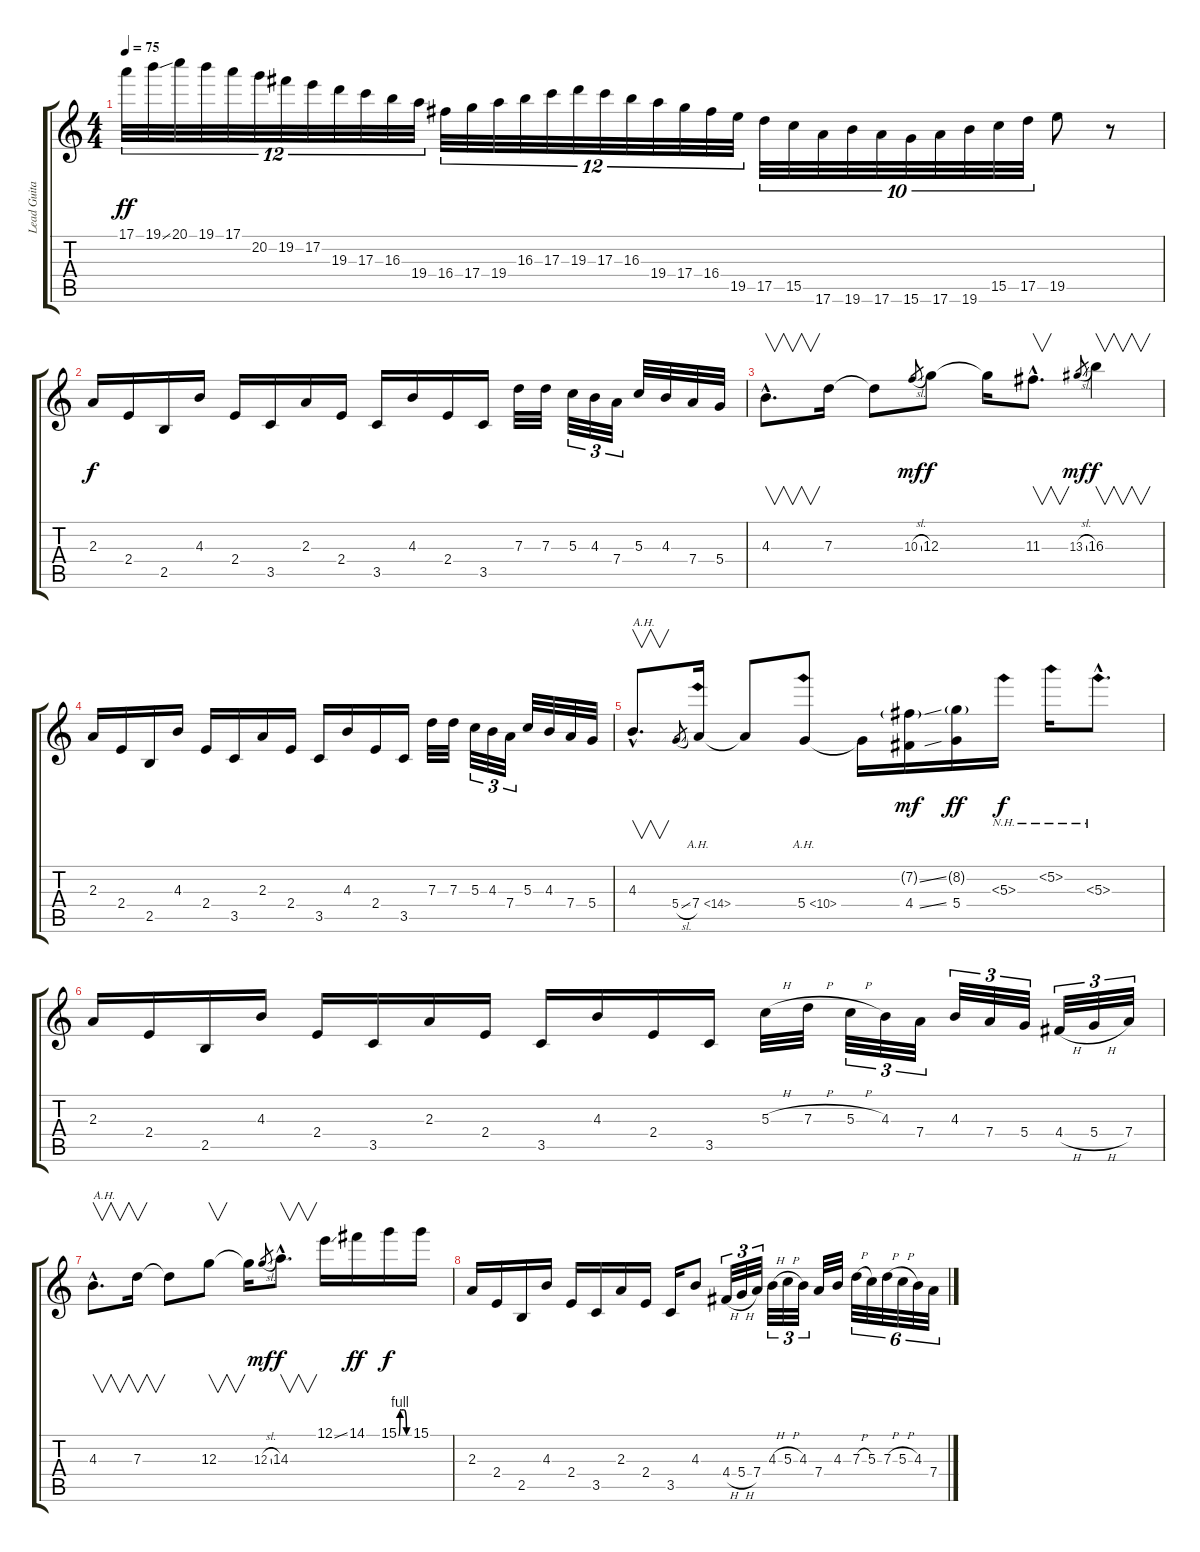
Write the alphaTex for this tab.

\track ("Lead Guitar I" "Lead Guita") {instrument overdrivenguitar}
\staff {score tabs}
\tuning (E4 B3 G3 D3 A2 E2) {hide}
\ts (4 4)
\tempo 75
\clef g2
\ks c
17.1.32{tu (12 8) dy ff} 19.1{ss}.32{tu (12 8)} 20.1.32{tu (12 8)} 19.1.32{tu (12 8)} 17.1.32{tu (12 8)} 20.2.32{tu (12 8)} 19.2.32{tu (12 8)} 17.2.32{tu (12 8)} 19.3.32{tu (12 8)} 17.3.32{tu (12 8)} 16.3.32{tu (12 8)} 19.4.32{tu (12 8)} 16.4.32{tu (12 8)} 17.4.32{tu (12 8)} 19.4.32{tu (12 8)} 16.3.32{tu (12 8)} 17.3.32{tu (12 8)} 19.3.32{tu (12 8)} 17.3.32{tu (12 8)} 16.3.32{tu (12 8)} 19.4.32{tu (12 8)} 17.4.32{tu (12 8)} 16.4.32{tu (12 8)} 19.5.32{tu (12 8)} 17.5.32{tu (10 8)} 15.5.32{tu (10 8)} 17.6.32{tu (10 8)} 19.6.32{tu (10 8)} 17.6.32{tu (10 8)} 15.6.32{tu (10 8)} 17.6.32{tu (10 8)} 19.6.32{tu (10 8)} 15.5.32{tu (10 8)} 17.5.32{tu (10 8)} 19.5.8 r.8 |
2.3.16{dy f} 2.4.16 2.5.16 4.3.16 2.4.16 3.5.16 2.3.16 2.4.16 3.5.16 4.3.16 2.4.16 3.5.16 7.3.32 7.3.32 5.3.32{tu (3 2)} 4.3.32{tu (3 2)} 7.4.32{tu (3 2)} 5.3.32 4.3.32 7.4.32 5.4.32 |
4.3{hac}.8{v d} 7.3.16 7.3{t}.8 10.3{sl}.8{gr dy mf} 12.3.8{dy f} 12.3{t}.16 11.3{hac}.8{v d} 13.3{sl}.8{gr dy mf} 16.3.4{v dy f} |
2.3.16 2.4.16 2.5.16 4.3.16 2.4.16 3.5.16 2.3.16 2.4.16 3.5.16 4.3.16 2.4.16 3.5.16 7.3.32 7.3.32 5.3.32{tu (3 2)} 4.3.32{tu (3 2)} 7.4.32{tu (3 2)} 5.3.32 4.3.32 7.4.32 5.4.32 |
4.3{hac}.8{v d txt "A.H." instrument guitarharmonics} 5.4{sl}.8{gr} 7.4{ah 7}.16{instrument overdrivenguitar} 7.4{t}.8 5.4{ah 5}.8 5.4{t}.16 (7.2{ss g} 4.4{ss}).16{dy mf instrument overdrivenguitar} (8.2{g} 5.4).16{dy ff} 5.3{nh}.16{dy f instrument guitarharmonics} 5.2{nh}.16 5.3{nh hac}.8{d} |
2.3.16{instrument overdrivenguitar} 2.4.16 2.5.16 4.3.16 2.4.16 3.5.16 2.3.16 2.4.16 3.5.16 4.3.16 2.4.16 3.5.16 5.3{h}.32 7.3{h}.32 5.3{h}.32{tu (3 2)} 4.3.32{tu (3 2)} 7.4.32{tu (3 2)} 4.3.32{tu (3 2)} 7.4.32{tu (3 2)} 5.4.32{tu (3 2)} 4.4{h}.32{tu (3 2)} 5.4{h}.32{tu (3 2)} 7.4.32{tu (3 2)} |
4.3{hac}.8{v d txt "A.H." instrument guitarharmonics} 7.3.16{v instrument overdrivenguitar} 7.3{t}.8 12.3.8{v} 12.3{t}.16 12.3{sl}.8{gr dy mf} 14.3{hac}.8{v d dy f} 12.1{ss}.16 14.1.16{dy ff} 15.1{be (custom 0 0 8 4 15 4 30 4 45 0 60 0)}.16{dy f} 15.1.16 |
2.3.16 2.4.16 2.5.16 4.3.16 2.4.16 3.5.16 2.3.16 2.4.16 3.5.16 4.3.8 4.4{h}.32{tu (3 2)} 5.4{h}.32{tu (3 2)} 7.4.32{tu (3 2)} 4.3{h}.32{tu (3 2)} 5.3{h}.32{tu (3 2)} 4.3.32{tu (3 2)} 7.4.32 4.3.32 7.3{h}.32{tu (6 4)} 5.3.32{tu (6 4)} 7.3{h}.32{tu (6 4)} 5.3{h}.32{tu (6 4)} 4.3.32{tu (6 4)} 7.4.32{tu (6 4)}
